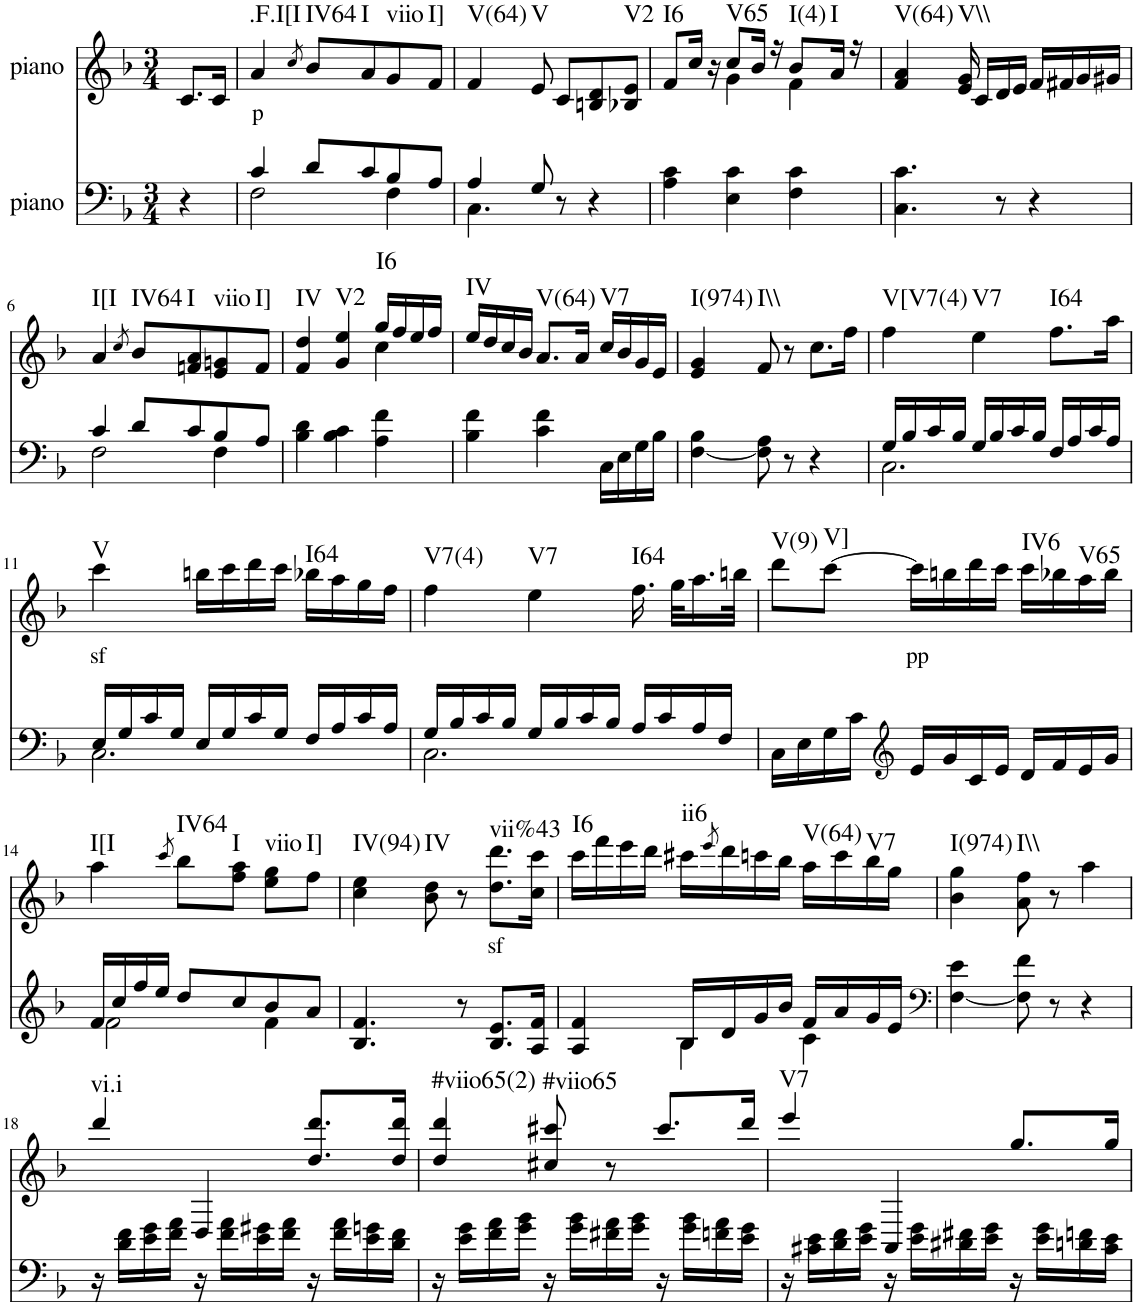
**kern	**kern	**text	**harte
*part2	*part1	*part1	*part1
*staff2	*staff1	*staff1	*
*I"piano	*I"piano	*	*
*I'Pno	*I'Pno	*	*
*clefF4	*clefG2	*	*
*k[b-]	*k[b-]	*	*
*F:	*F:	*	*
*M3/4	*M3/4	*	*
=1	=1	=1	=1
4r	8.c/L	.	.
.	16c/Jk	.	.
=2	=2	=2	=2
*^	*	*	*
!	!	!	!LO:LY:b	!LO:H:kt=.F.I[I
4c/	2F\	4a/	p	N
.	.	8qcc/	.	.
!	!	!	!	!LO:H:kt=IV64
8d/L	.	8b-/L	.	N
!	!	!	!	!LO:H:kt=I
8c/	.	8a/	.	N
!	!	!	!	!LO:H:kt=viio
8B-/	4F\	8g/	.	N
!	!	!	!	!LO:H:kt=I]
8A/J	.	8f/J	.	N
=3	=3	=3	=3	=3
!	!	!	!	!LO:H:kt=V(64)
4A/	4.C\	4f/	.	N
!	!	!	!	!LO:H:kt=V
8G/	.	8e/	.	N
8r	4.ryy	8c/L	.	.
4r	.	8Bn/ 8d/	.	.
!	!	!	!	!LO:H:kt=V2
.	.	8B-X/ 8e/J	.	N
*v	*v	*	*	*
=4	=4	=4	=4
*	*^	*	*
!	!	!	!	!LO:H:kt=I6
4A\ 4c\	8f/L	4ryy	.	N
.	16cc/Jk	.	.	.
.	16r	.	.	.
!	!	!	!	!LO:H:kt=V65
4E\ 4c\	8cc/L	4g\	.	N
.	16b-/Jk	.	.	.
.	16r	.	.	.
!	!	!	!	!LO:H:kt=I(4)
4F\ 4c\	8b-/L	4f\	.	N
!	!	!	!	!LO:H:kt=I
.	16a/Jk	.	.	N
.	16r	.	.	.
*	*v	*v	*	*
=5	=5	=5	=5
!	!	!	!LO:H:kt=V(64)
4.C\ 4.c\	4f/ 4a/	.	N
!	!	!	!LO:H:kt=V\\
.	16e/ 16g/	.	N
.	16c/LL	.	.
8r	16d/	.	.
.	16e/JJ	.	.
4r	16f/LL	.	.
.	16f#X/	.	.
.	16g/	.	.
.	16g#X/JJ	.	.
!!LO:LB:g=z
=6	=6	=6	=6
*^	*	*	*
!	!	!	!	!LO:H:kt=I[I
4c/	2F\	4a/	.	N
.	.	8qcc/	.	.
!	!	!	!	!LO:H:kt=IV64
8d/L	.	8b-/L	.	N
!	!	!	!	!LO:H:kt=I
8c/	.	8fn/ 8a/	.	N
!	!	!	!	!LO:H:kt=viio
8B-/	4F\	8e/ 8gn/	.	N
!	!	!	!	!LO:H:kt=I]
8A/J	.	8f/J	.	N
*v	*v	*	*	*
=7	=7	=7	=7
*	*^	*	*
!	!	!	!	!LO:H:kt=IV
4B-\ 4d\	4f/ 4dd/	2ryy	.	N
!	!	!	!	!LO:H:kt=V2
4B-\ 4c\	4g/ 4ee/	.	.	N
!	!	!	!	!LO:H:kt=I6
4A\ 4f\	16gg/LL	4cc\	.	N
.	16ff/	.	.	.
.	16ee/	.	.	.
.	16ff/JJ	.	.	.
*	*v	*v	*	*
=8	=8	=8	=8
!	!	!	!LO:H:kt=IV
4B-\ 4f\	16ee/LL	.	N
.	16dd/	.	.
.	16cc/	.	.
.	16b-/JJ	.	.
!	!	!	!LO:H:kt=V(64)
4c\ 4f\	8.a/L	.	N
.	16a/Jk	.	.
!	!	!	!LO:H:kt=V7
16C\LL	16cc/LL	.	N
16E\	16b-/	.	.
16G\	16g/	.	.
16B-\JJ	16e/JJ	.	.
=9	=9	=9	=9
!	!	!	!LO:H:kt=I(974)
[4F\ 4B-\	4e/ 4g/	.	N
!	!	!	!LO:H:kt=I\\
8F\] 8A\	8f/	.	N
8r	8r	.	.
4r	8.cc\L	.	.
.	16ff\Jk	.	.
=10	=10	=10	=10
*^	*	*	*
!	!	!	!	!LO:H:kt=V[V7(4)
16G/LL	2.C\	4ff\	.	N
16B-/	.	.	.	.
16c/	.	.	.	.
16B-/JJ	.	.	.	.
!	!	!	!	!LO:H:kt=V7
16G/LL	.	4ee\	.	N
16B-/	.	.	.	.
16c/	.	.	.	.
16B-/JJ	.	.	.	.
!	!	!	!	!LO:H:kt=I64
16F/LL	.	8.ff\L	.	N
16A/	.	.	.	.
16c/	.	.	.	.
16A/JJ	.	16aa\Jk	.	.
!!LO:LB:g=z
=11	=11	=11	=11	=11
!	!	!	!LO:LY:b	!LO:H:kt=V
16E/LL	2.C\	4ccc\	sf	N
16G/	.	.	.	.
16c/	.	.	.	.
16G/JJ	.	.	.	.
16E/LL	.	16bbn\LL	.	.
16G/	.	16ccc\	.	.
16c/	.	16ddd\	.	.
16G/JJ	.	16ccc\JJ	.	.
!	!	!	!	!LO:H:kt=I64
16F/LL	.	16bb-X\LL	.	N
16A/	.	16aa\	.	.
16c/	.	16gg\	.	.
16A/JJ	.	16ff\JJ	.	.
=12	=12	=12	=12	=12
!	!	!	!	!LO:H:kt=V7(4)
16G/LL	2.C\	4ff\	.	N
16B-/	.	.	.	.
16c/	.	.	.	.
16B-/JJ	.	.	.	.
!	!	!	!	!LO:H:kt=V7
16G/LL	.	4ee\	.	N
16B-/	.	.	.	.
16c/	.	.	.	.
16B-/JJ	.	.	.	.
!	!	!	!	!LO:H:kt=I64
16A/LL	.	16.ff\	.	N
16c/	.	.	.	.
.	.	32gg\KLL	.	.
16A/	.	16.aa\	.	.
16F/JJ	.	.	.	.
.	.	32bbn\JJk	.	.
*v	*v	*	*	*
=13	=13	=13	=13
!	!	!	!LO:H:kt=V(9)
16C\LL	8ddd\L	.	N
16E\	.	.	.
!	!	!	!LO:H:kt=V]
16G\	[8ccc\J	.	N
16c\JJ	.	.	.
*clefG2	*	*	*
!	!	!LO:LY:b	!
16e/LL	16ccc\LL]	pp	.
16g/	16bbn\	.	.
16c/	16ddd\	.	.
16e/JJ	16ccc\JJ	.	.
!	!	!	!LO:H:kt=IV6
16d/LL	16ccc\LL	.	N
16f/	16bb-X\	.	.
!	!	!	!LO:H:kt=V65
16e/	16aa\	.	N
16g/JJ	16bb-\JJ	.	.
!!LO:LB:g=z
=14	=14	=14	=14
*^	*	*	*
!	!	!	!	!LO:H:kt=I[I
16f/LL	2f\	4aa\	.	N
16cc/	.	.	.	.
16ff/	.	.	.	.
16ee/JJ	.	.	.	.
.	.	8qccc/	.	.
!	!	!	!	!LO:H:kt=IV64
8dd/L	.	8bb-\L	.	N
!	!	!	!	!LO:H:kt=I
8cc/	.	8ff\ 8aa\J	.	N
!	!	!	!	!LO:H:kt=viio
8b-/	4f\	8ee\ 8gg\L	.	N
!	!	!	!	!LO:H:kt=I]
8a/J	.	8ff\J	.	N
*v	*v	*	*	*
=15	=15	=15	=15
!	!	!	!LO:H:kt=IV(94)
4.B-/ 4.f/	4cc\ 4ee\	.	N
!	!	!	!LO:H:kt=IV
.	8b-\ 8dd\	.	N
8r	8r	.	.
!	!	!LO:LY:b	!LO:H:kt=vii%43
8.B-/ 8.e/L	8.dd\ 8.ddd\L	sf	N
16A/ 16f/Jk	16cc\ 16ccc\Jk	.	.
=16	=16	=16	=16
*^	*	*	*
!	!	!	!	!LO:H:kt=I6
4A/ 4f/	4ryy	16ccc\LL	.	N
.	.	16fff\	.	.
.	.	16eee\	.	.
.	.	16ddd\JJ	.	.
!	!	!	!	!LO:H:kt=ii6
16B-/LL	4B-\	16ccc#X\LL	.	N
.	.	8qeee/	.	.
16d/	.	16ddd\	.	.
16g/	.	16cccn\	.	.
16b-/JJ	.	16bb-\JJ	.	.
!	!	!	!	!LO:H:kt=V(64)
16f/LL	4c\	16aa\LL	.	N
16a/	.	16ccc\	.	.
!	!	!	!	!LO:H:kt=V7
16g/	.	16bb-\	.	N
16e/JJ	.	16gg\JJ	.	.
*v	*v	*	*	*
=17	=17	=17	=17
*clefF4	*	*	*
!	!	!	!LO:H:kt=I(974)
[4F\ 4e\	4b-\ 4gg\	.	N
!	!	!	!LO:H:kt=I\\
8F\] 8f\	8a\ 8ff\	.	N
8r	8r	.	.
4r	4aa\	.	.
!!LO:LB:g=z
=18	=18	=18	=18
!	!	!	!LO:H:kt=vi.i
16r	4ddd/	.	N
16d\ 16f\LL	.	.	.
16e\ 16g\	.	.	.
16f\ 16a\JJ	.	.	.
16r	4D/	.	.
16f\ 16a\LL	.	.	.
16e\ 16g#X\	.	.	.
16f\ 16a\JJ	.	.	.
16r	8.dd/ 8.ddd/L	.	.
16f\ 16a\LL	.	.	.
16e\ 16gn\	.	.	.
16d\ 16f\JJ	16dd/ 16ddd/Jk	.	.
=19	=19	=19	=19
!	!	!	!LO:H:kt=#viio65(2)
16r	4dd/ 4ddd/	.	N
16e\ 16g\LL	.	.	.
16f\ 16a\	.	.	.
16g\ 16b-\JJ	.	.	.
!	!	!	!LO:H:kt=#viio65
16r	8cc#X/ 8ccc#X/	.	N
16g\ 16b-\LL	.	.	.
16f#X\ 16a\	8r	.	.
16g\ 16b-\JJ	.	.	.
16r	8.ccc#/L	.	.
16g\ 16b-\LL	.	.	.
16fn\ 16a\	.	.	.
16e\ 16g\JJ	16ddd/Jk	.	.
=20	=20	=20	=20
!	!	!	!LO:H:kt=V7
16r	4eee/	.	N
16c#X\ 16e\LL	.	.	.
16d\ 16f\	.	.	.
16e\ 16g\JJ	.	.	.
16r	4AA/	.	.
16e\ 16g\LL	.	.	.
16d#X\ 16f#X\	.	.	.
16e\ 16g\JJ	.	.	.
16r	8.gg/L	.	.
16e\ 16g\LL	.	.	.
16dn\ 16fn\	.	.	.
16c#\ 16e\JJ	16gg/Jk	.	.
=	=	=	=
*-	*-	*-	*-
